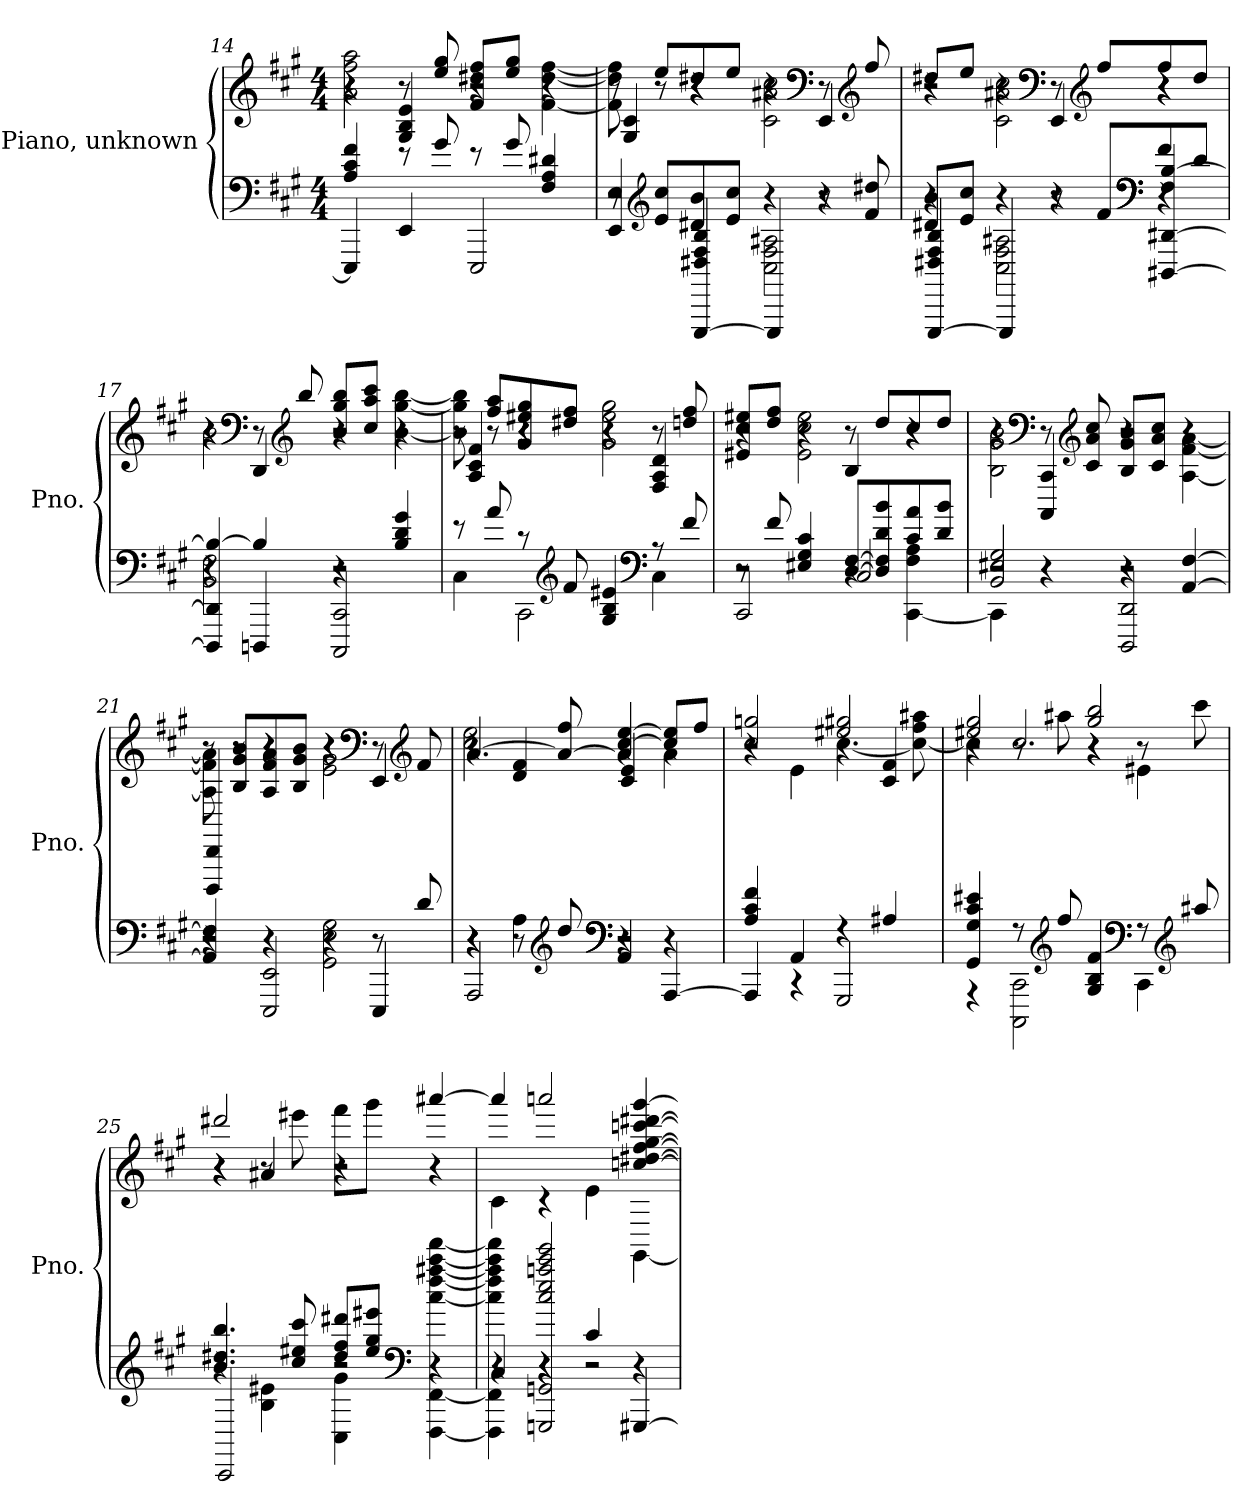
**kern	**kern
*part1	*part1
*staff2	*staff1
*I"Piano, unknown	*
*I'Pno.	*
*clefF4	*clefG2
*k[f#c#g#]	*k[f#c#g#]
*M4/4	*M4/4
=14	=14
*^	*^
*	*	*	*^
4A/ 4c#/ 4f#/	4EEE/]	4r	2a\ 2ff#\ 2aa\	4r
8r	4EE/	8r	.	4G#/ 4B/ 4e/
8g#/	.	8ee/ 8gg#/	.	.
8r	2EEE/	8f#/ 8dd#X/ 8ff#/L	4r	2r
8g#/	.	8ee/ 8gg#/J	.	.
4F#/ 4A/ 4d#X/	.	4r	[4f#\ [4dd#\ [4ff#\	.
!!LO:LB:g=z	!!	!!
=15	=15	=15	=15	=15
*	*^	*	*	*
8r	2r	4EE/ 4E/	8r	8f#\] 8dd#\] 8ff#\]	4G#/ 4c#/
*clefG2	*	*	*	*	*
8e/ 8cc#/L	.	.	8ee/L	8r	.
8d#X/ 8b/	.	[4EEE/ 4D#X/ 4F#/ 4B/	8dd#X/	4r	4r
8e/ 8cc#/J	.	.	8ee/J	.	.
4r	2C#\ 2F#\ 2A#X\	4EEE/]	4r	2c#\ 2a#X\ 2cc#\	4r
*	*	*	*clefF4	*	*
8r	.	4r	8r	.	4EE/
*	*	*	*clefG2	*	*
8f#/ 8dd#X/	.	.	8ff#/	.	.
=16	=16	=16	=16	=16	=16
8d#X/ 8b/L	4r	[4EEE/ 4D#X/ 4F#/ 4B/	8dd#X/L	4r	2r
8e/ 8cc#/J	.	.	8ee/J	.	.
4r	2C#\ 2F#\ 2A#X\	4EEE/]	4r	2c#\ 2a#X\ 2cc#\	.
*	*	*	*clefF4	*	*
8r	.	4r	8r	.	4EE/
*	*	*	*clefG2	*	*
8f#/L	.	.	8ff#/L	.	.
*clefF4	*	*	*	*	*
8f#/	4r	[4DDD#X/ [4DD#X/ 4F#/ [4B/	8ff#/	4r	4r
8d#/J	.	.	8dd#/J	.	.
=17	=17	=17	=17	=17	=17
4r	2BB\ 2F#\	4DDD#/] 4DD#/] 4B/_	4r	2b\	4r
*	*	*	*clefF4	*	*
4DDDn/	.	4B/]	8r	.	4DD/
*	*	*	*clefG2	*	*
.	.	.	8bb/	.	.
4r	2r	2CCC#/ 2CC#/	8b/ 8gg#/ 8bb/L	4r	2r
.	.	.	8cc#/ 8aa/ 8ccc#/J	.	.
4B/ 4d/ 4g#/	.	.	4r	[4b\ [4gg#\ [4bb\	.
*	*v	*v	*	*	*
!!LO:LB:g=z	!!	!!
=18	=18	=18	=18	=18
8r	4C#\	8r	8b\] 8gg#\] 8bb\]	4A/ 4c#/ 4f#/
8a/	.	8ff#/ 8aa/L	8r	.
8r	2CC#\	8g#/ 8ee#X/ 8gg#/	4r	4r
*clefG2	*	*	*	*
8f#/	.	8dd#X/ 8ff#/J	.	.
4G#/ 4B/ 4e#X/	.	4r	2g#\ 2ee#\ 2gg#\	4r
*clefF4	*	*	*	*
8r	4C#\	8r	.	4F#/ 4A/ 4d/
8f#/	.	8ddn/ 8ff#/	.	.
=19	=19	=19	=19	=19
*	*^	*	*	*
8r	2r	2CC#/	8e#X/ 8cc#/ 8ee#X/L	4r	2r
8f#/	.	.	8dd/ 8ff#/J	.	.
4E#X/ 4G#/ 4c#/	.	.	4r	2e#\ 2cc#\ 2ee#\	.
[8D/ [8F#/L	4r	2C#/	8r	.	4B/
8D/] 8F#/] 8d/ 8b/	.	.	8dd/L	.	.
8c#/ 8a/	[4CC#\ 4F#\ 4A\	.	8cc#/	4r	4r
8d/ 8b/J	.	.	8dd/J	.	.
=20	=20	=20	=20	=20	=20
2BB/ 2E#X/ 2G#/	4CC#\]	2r	4r	2B\ 2g#\ 2b\	4r
*	*	*	*clefF4	*	*
.	4r	.	8r	.	4CCC#/ 4CC#/
*	*	*	*clefG2	*	*
.	.	.	8c#/ 8a/ 8cc#/	.	.
4r	2r	2DDD/ 2DD/	8B/ 8g#/ 8b/L	4r	2r
.	.	.	8c#/ 8a/ 8cc#/J	.	.
[4AA/ [4F#/	.	.	4r	[4A\ [4f#\ [4a\	.
!!LO:PB:g=z	!!	!!
=21	=21	=21	=21	=21	=21
4AA/] 4F#/]	2r	4r	8r	8A\] 8f#\] 8a\]	4DDD/ 4DD/
.	.	.	8B/ 8g#/ 8b/L	8r	.
4r	.	2EEE/ 2EE/	8A/ 8f#/ 8a/	4r	4r
.	.	.	8B/ 8g#/ 8b/J	.	.
4r	2GG#\ 2E\ 2G#\	.	4r	2e\ 2g#\	4r
*	*	*	*clefF4	*	*
8r	.	4EEE/	8r	.	4EE/
*	*	*	*clefG2	*	*
8d/	.	.	8f#/	.	.
=22	=22	=22	=22	=22	=22
4r	4r	2AAA/	[4.a/	2cc#\ 2ee\	4r
8r	4A\	.	.	.	4d/ 4f#/
*clefG2	*	*	*	*	*
8dd/	.	.	8a/_ 8ff#/	.	.
*clefF4	*	*	*	*	*
4AA/	2r	4r	4a/] [4cc#/ [4ee/	4r	4c#/ 4e/
4r	.	[4AAA/	8cc#/] 8ee/]L	4a\	4r
.	.	.	8ff#/J	.	.
*	*v	*v	*	*	*
=23	=23	=23	=23	=23
4A/ 4c#/ 4f#/	4AAA/]	2cc#/ 2ggn/	4r	2r
4AA/	4r	.	4e\	.
4r	2GGG#/	2ee#X/ 2gg#X/	[4.cc#\	4r
4A#X/	.	.	.	4c#/ 4f#/
.	.	.	8cc#\_ 8ff#\ 8aa#X\	.
!!LO:LB:g=z
=24	=24	=24	=24	=24
*	*	*	*	*^
4GG#/ 4G#/ 4c#/ 4e#X/	4r	2ee#X/ 2gg#/	4cc#\]	4r	2r
8r	2CCC#\ 2CC#\	.	8r	2.cc#/	.
*clefG2	*	*	*	*	*
8ff#/	.	.	8aa#X\	.	.
4G#/ 4B/ 4f#/	.	2gg#/ 2bb/	4r	.	4r
*clefF4	*	*	*	*	*
8r	4CC#\	.	8r	.	4e#X\
*clefG2	*	*	*	*	*
8aa#X/	.	.	8ccc#\	.	.
*	*	*	*	*v	*v
=25	=25	=25	=25	=25
*	*^	*	*	*
4.b/ 4.dd#X/ 4.bb/	4r	2CC#/	2ddd#X/	4r	4r
.	4B\ 4e#X\	.	.	8r	4a#X/
8cc#/ 8ee#X/ 8ccc#/	.	.	.	8eee#X\	.
8dd#/ 8ff#/ 8ddd#X/L	4C#\ 4g#\	2r	4r	8fff#\L	2r
8ee#/ 8gg#/ 8eee#X/J	.	.	.	8ggg#\J	.
*clefF4	*	*	*	*	*
4r	[4FFF#\ [4FF#\ [4cc#\ [4ff#\ [4aa#X\ [4ccc#\ [4fff#\	.	[4aaa#X/	4r	.
*	*	*	*	*v	*v
=26	=26	=26	=26	=26
4C#/	4FFF#\] 4FF#\] 4cc#\] 4ff#\] 4aa#\] 4ccc#\] 4fff#\]	4r	4aaa#/]	4c#\
4r	4r	2GGGn/ 2GGn/ 2cc#/ 2ee/ 2aan/ 2ccc#/ 2eee/	2aaan/	4r
4c#/	2r	.	.	4e\
4r	.	[4GGG#X/	[4ccn/ [4dd#X/ [4ff#/ [4gg#/ [4cccn/ [4ddd#X/ [4ggg#/	[4GG#\
*v	*v	*v	*	*
*	*v	*v
=	=
*-	*-
